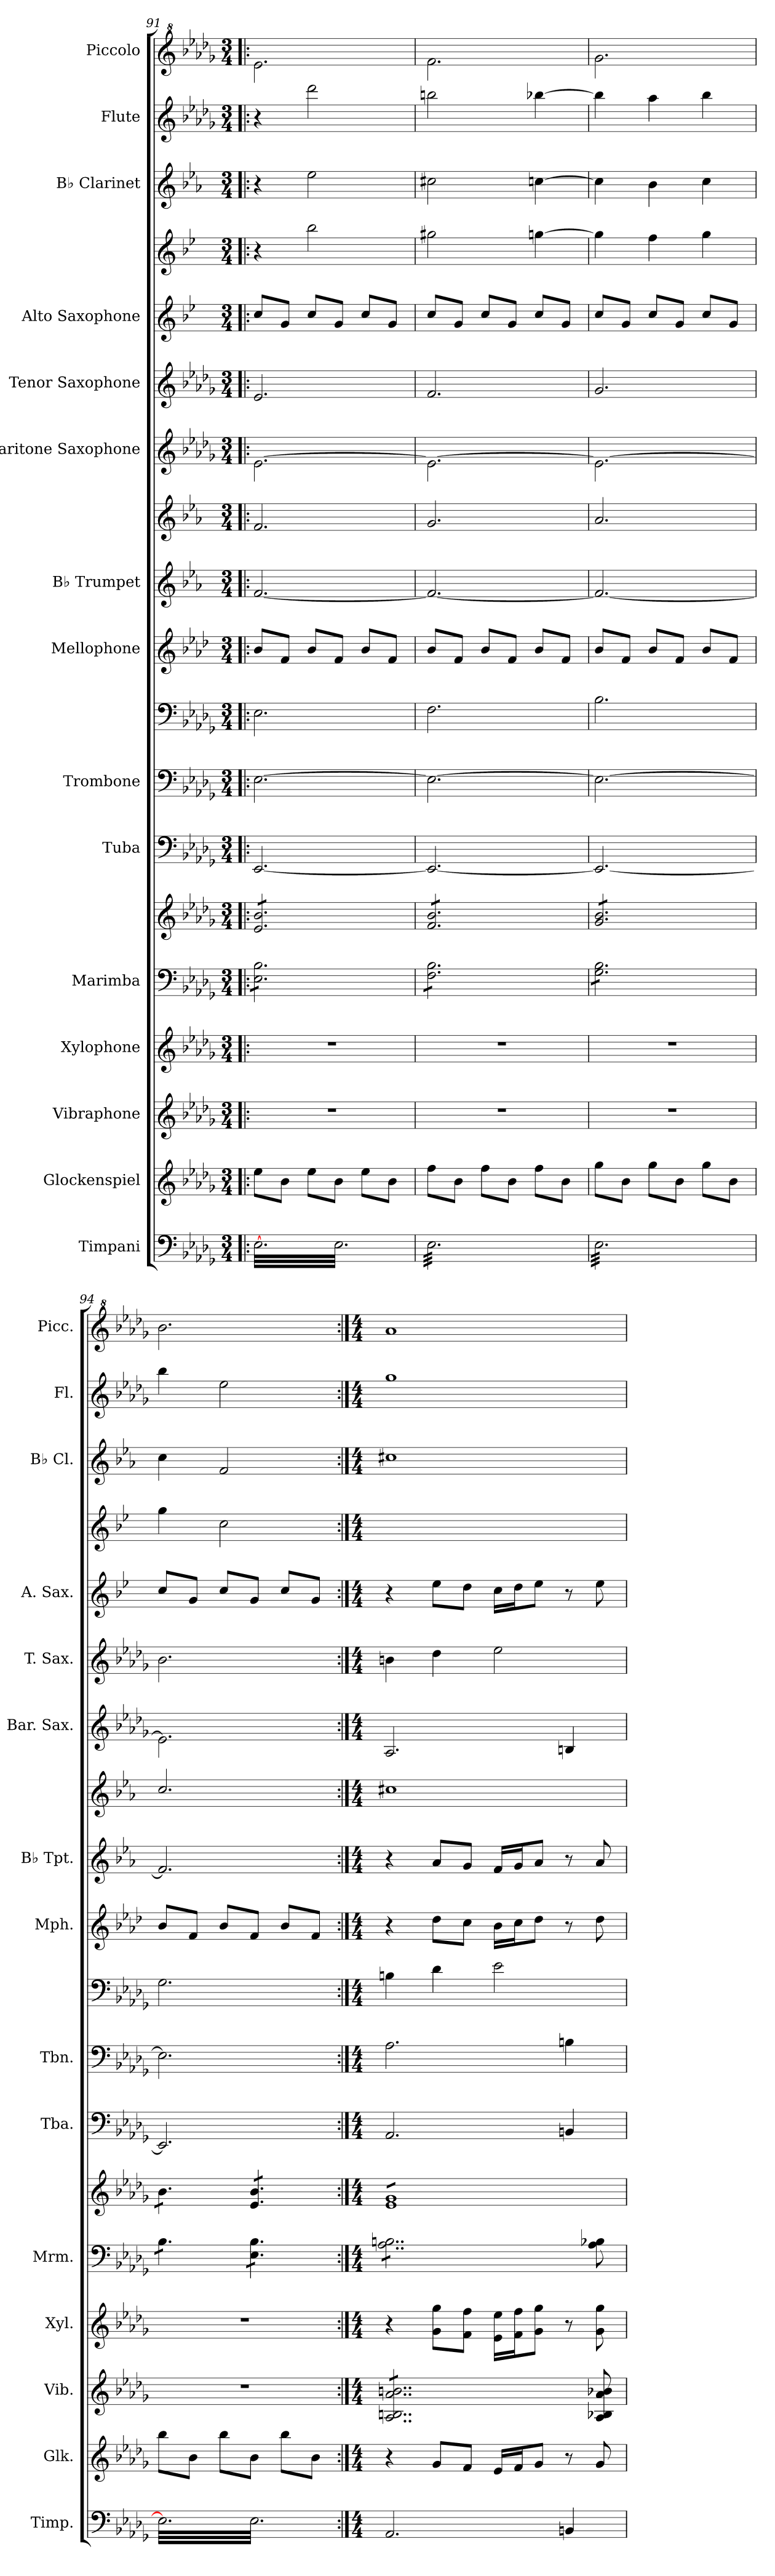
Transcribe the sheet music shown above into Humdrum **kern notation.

**kern	**kern	**kern	**kern	**kern	**kern	**kern	**kern	**kern	**kern	**kern	**kern	**kern	**kern	**kern	**kern	**kern	**kern	**kern
*part15	*part14	*part13	*part12	*part11	*part11	*part10	*part9	*part9	*part8	*part7	*part7	*part6	*part5	*part4	*part4	*part3	*part2	*part1
*staff19	*staff18	*staff17	*staff16	*staff15	*staff14	*staff13	*staff12	*staff11	*staff10	*staff9	*staff8	*staff7	*staff6	*staff5	*staff4	*staff3	*staff2	*staff1
*I"Timpani	*I"Glockenspiel	*I"Vibraphone	*I"Xylophone	*I"Marimba	*	*I"Tuba	*I"Trombone	*	*I"Mellophone	*I"B♭ Trumpet	*	*I"Baritone Saxophone	*I"Tenor Saxophone	*I"Alto Saxophone	*	*I"B♭ Clarinet	*I"Flute	*I"Piccolo
*I'Timp.	*I'Glk.	*I'Vib.	*I'Xyl.	*I'Mrm.	*	*I'Tba.	*I'Tbn.	*	*I'Mph.	*I'B♭ Tpt.	*	*I'Bar. Sax.	*I'T. Sax.	*I'A. Sax.	*	*I'B♭ Cl.	*I'Fl.	*I'Picc.
*clefF4	*clefG2	*clefG2	*clefG2	*clefF4	*clefG2	*clefF4	*clefF4	*clefF4	*clefG2	*clefG2	*clefG2	*clefG2	*clefG2	*clefG2	*clefG2	*clefG2	*clefG2	*clefG^2
*	*ITrd-14c-24	*	*ITrd-7c-12	*	*	*	*	*	*ITrd4c7	*ITrd1c2	*ITrd1c2	*ITrd12c21	*ITrd8c14	*ITrd5c9	*ITrd5c9	*ITrd1c2	*	*ITrd-7c-12
*k[b-e-a-d-g-]	*k[b-e-a-d-g-]	*k[b-e-a-d-g-]	*k[b-e-a-d-g-]	*k[b-e-a-d-g-]	*k[b-e-a-d-g-]	*k[b-e-a-d-g-]	*k[b-e-a-d-g-]	*k[b-e-a-d-g-]	*k[b-e-a-d-g-]	*k[b-e-a-d-g-]	*k[b-e-a-d-g-]	*k[b-e-a-d-g-]	*k[b-e-a-d-g-]	*k[b-e-a-d-g-]	*k[b-e-a-d-g-]	*k[b-e-a-d-g-]	*k[b-e-a-d-g-]	*k[b-e-a-d-g-]
*M3/4	*M3/4	*M3/4	*M3/4	*M3/4	*M3/4	*M3/4	*M3/4	*M3/4	*M3/4	*M3/4	*M3/4	*M3/4	*M3/4	*M3/4	*M3/4	*M3/4	*M3/4	*M3/4
=91!|:	=91!|:	=91!|:	=91!|:	=91!|:	=91!|:	=91!|:	=91!|:	=91!|:	=91!|:	=91!|:	=91!|:	=91!|:	=91!|:	=91!|:	=91!|:	=91!|:	=91!|:	=91!|:
*tremolo	*	*	*	*	*	*	*	*	*	*	*	*	*	*	*	*	*	*
*	*	*	*	*tremolo	*	*	*	*	*	*	*	*	*	*	*	*	*	*
*	*	*	*	*	*tremolo	*	*	*	*	*	*	*	*	*	*	*	*	*
[32E-\LLL	8eeee-\L	2.r	2.r	8E-\ 8B-\L	8e-/ 8b-/L	[2.EE-/	[2.E-\	2.E-\	8e-/L	[2.e-/	2.e-/	[2.E-\	2.E-/	8e-/L	4r	4r	4r	2.eee-\
32E-\	.	.	.	.	.	.	.	.	.	.	.	.	.	.	.	.	.	.
32E-\	.	.	.	.	.	.	.	.	.	.	.	.	.	.	.	.	.	.
32E-\	.	.	.	.	.	.	.	.	.	.	.	.	.	.	.	.	.	.
32E-\	8bbb-\J	.	.	8E-\ 8B-\	8e-/ 8b-/	.	.	.	8B-/J	.	.	.	.	8B-/J	.	.	.	.
32E-\	.	.	.	.	.	.	.	.	.	.	.	.	.	.	.	.	.	.
32E-\	.	.	.	.	.	.	.	.	.	.	.	.	.	.	.	.	.	.
32E-\	.	.	.	.	.	.	.	.	.	.	.	.	.	.	.	.	.	.
32E-\	8eeee-\L	.	.	8E-\ 8B-\	8e-/ 8b-/	.	.	.	8e-/L	.	.	.	.	8e-/L	2dd-\	2dd-\	2ddd-\	.
32E-\	.	.	.	.	.	.	.	.	.	.	.	.	.	.	.	.	.	.
32E-\	.	.	.	.	.	.	.	.	.	.	.	.	.	.	.	.	.	.
32E-\	.	.	.	.	.	.	.	.	.	.	.	.	.	.	.	.	.	.
32E-\	8bbb-\J	.	.	8E-\ 8B-\	8e-/ 8b-/	.	.	.	8B-/J	.	.	.	.	8B-/J	.	.	.	.
32E-\	.	.	.	.	.	.	.	.	.	.	.	.	.	.	.	.	.	.
32E-\	.	.	.	.	.	.	.	.	.	.	.	.	.	.	.	.	.	.
32E-\	.	.	.	.	.	.	.	.	.	.	.	.	.	.	.	.	.	.
32E-\	8eeee-\L	.	.	8E-\ 8B-\	8e-/ 8b-/	.	.	.	8e-/L	.	.	.	.	8e-/L	.	.	.	.
32E-\	.	.	.	.	.	.	.	.	.	.	.	.	.	.	.	.	.	.
32E-\	.	.	.	.	.	.	.	.	.	.	.	.	.	.	.	.	.	.
32E-\	.	.	.	.	.	.	.	.	.	.	.	.	.	.	.	.	.	.
32E-\	8bbb-\J	.	.	8E-\ 8B-\J	8e-/ 8b-/J	.	.	.	8B-/J	.	.	.	.	8B-/J	.	.	.	.
32E-\	.	.	.	.	.	.	.	.	.	.	.	.	.	.	.	.	.	.
32E-\	.	.	.	.	.	.	.	.	.	.	.	.	.	.	.	.	.	.
32E-\JJJ	.	.	.	.	.	.	.	.	.	.	.	.	.	.	.	.	.	.
=92	=92	=92	=92	=92	=92	=92	=92	=92	=92	=92	=92	=92	=92	=92	=92	=92	=92	=92
32E-\LLL	8ffff\L	2.r	2.r	8F\ 8B-\L	8f/ 8b-/L	2.EE-/_	2.E-\_	2.F\	8e-/L	2.e-/_	2.f/	2.E-\_	2.F/	8e-/L	2bn\	2bn\	2bbn\	2.fff\
32E-\	.	.	.	.	.	.	.	.	.	.	.	.	.	.	.	.	.	.
32E-\	.	.	.	.	.	.	.	.	.	.	.	.	.	.	.	.	.	.
32E-\	.	.	.	.	.	.	.	.	.	.	.	.	.	.	.	.	.	.
32E-\	8bbb-\J	.	.	8F\ 8B-\	8f/ 8b-/	.	.	.	8B-/J	.	.	.	.	8B-/J	.	.	.	.
32E-\	.	.	.	.	.	.	.	.	.	.	.	.	.	.	.	.	.	.
32E-\	.	.	.	.	.	.	.	.	.	.	.	.	.	.	.	.	.	.
32E-\	.	.	.	.	.	.	.	.	.	.	.	.	.	.	.	.	.	.
32E-\	8ffff\L	.	.	8F\ 8B-\	8f/ 8b-/	.	.	.	8e-/L	.	.	.	.	8e-/L	.	.	.	.
32E-\	.	.	.	.	.	.	.	.	.	.	.	.	.	.	.	.	.	.
32E-\	.	.	.	.	.	.	.	.	.	.	.	.	.	.	.	.	.	.
32E-\	.	.	.	.	.	.	.	.	.	.	.	.	.	.	.	.	.	.
32E-\	8bbb-\J	.	.	8F\ 8B-\	8f/ 8b-/	.	.	.	8B-/J	.	.	.	.	8B-/J	.	.	.	.
32E-\	.	.	.	.	.	.	.	.	.	.	.	.	.	.	.	.	.	.
32E-\	.	.	.	.	.	.	.	.	.	.	.	.	.	.	.	.	.	.
32E-\	.	.	.	.	.	.	.	.	.	.	.	.	.	.	.	.	.	.
32E-\	8ffff\L	.	.	8F\ 8B-\	8f/ 8b-/	.	.	.	8e-/L	.	.	.	.	8e-/L	[4b-X\	[4b-X\	[4bb-X\	.
32E-\	.	.	.	.	.	.	.	.	.	.	.	.	.	.	.	.	.	.
32E-\	.	.	.	.	.	.	.	.	.	.	.	.	.	.	.	.	.	.
32E-\	.	.	.	.	.	.	.	.	.	.	.	.	.	.	.	.	.	.
32E-\	8bbb-\J	.	.	8F\ 8B-\J	8f/ 8b-/J	.	.	.	8B-/J	.	.	.	.	8B-/J	.	.	.	.
32E-\	.	.	.	.	.	.	.	.	.	.	.	.	.	.	.	.	.	.
32E-\	.	.	.	.	.	.	.	.	.	.	.	.	.	.	.	.	.	.
32E-\JJJ	.	.	.	.	.	.	.	.	.	.	.	.	.	.	.	.	.	.
=93	=93	=93	=93	=93	=93	=93	=93	=93	=93	=93	=93	=93	=93	=93	=93	=93	=93	=93
32E-\LLL	8gggg-\L	2.r	2.r	8G-\ 8B-\L	8g-/ 8b-/L	2.EE-/_	2.E-\_	2.B-\	8e-/L	2.e-/_	2.g-/	2.E-\_	2.G-/	8e-/L	4b-\]	4b-\]	4bb-\]	2.ggg-\
32E-\	.	.	.	.	.	.	.	.	.	.	.	.	.	.	.	.	.	.
32E-\	.	.	.	.	.	.	.	.	.	.	.	.	.	.	.	.	.	.
32E-\	.	.	.	.	.	.	.	.	.	.	.	.	.	.	.	.	.	.
32E-\	8bbb-\J	.	.	8G-\ 8B-\	8g-/ 8b-/	.	.	.	8B-/J	.	.	.	.	8B-/J	.	.	.	.
32E-\	.	.	.	.	.	.	.	.	.	.	.	.	.	.	.	.	.	.
32E-\	.	.	.	.	.	.	.	.	.	.	.	.	.	.	.	.	.	.
32E-\	.	.	.	.	.	.	.	.	.	.	.	.	.	.	.	.	.	.
32E-\	8gggg-\L	.	.	8G-\ 8B-\	8g-/ 8b-/	.	.	.	8e-/L	.	.	.	.	8e-/L	4a-\	4a-\	4aa-\	.
32E-\	.	.	.	.	.	.	.	.	.	.	.	.	.	.	.	.	.	.
32E-\	.	.	.	.	.	.	.	.	.	.	.	.	.	.	.	.	.	.
32E-\	.	.	.	.	.	.	.	.	.	.	.	.	.	.	.	.	.	.
32E-\	8bbb-\J	.	.	8G-\ 8B-\	8g-/ 8b-/	.	.	.	8B-/J	.	.	.	.	8B-/J	.	.	.	.
32E-\	.	.	.	.	.	.	.	.	.	.	.	.	.	.	.	.	.	.
32E-\	.	.	.	.	.	.	.	.	.	.	.	.	.	.	.	.	.	.
32E-\	.	.	.	.	.	.	.	.	.	.	.	.	.	.	.	.	.	.
32E-\	8gggg-\L	.	.	8G-\ 8B-\	8g-/ 8b-/	.	.	.	8e-/L	.	.	.	.	8e-/L	4b-\	4b-\	4bb-\	.
32E-\	.	.	.	.	.	.	.	.	.	.	.	.	.	.	.	.	.	.
32E-\	.	.	.	.	.	.	.	.	.	.	.	.	.	.	.	.	.	.
32E-\	.	.	.	.	.	.	.	.	.	.	.	.	.	.	.	.	.	.
32E-\	8bbb-\J	.	.	8G-\ 8B-\J	8g-/ 8b-/J	.	.	.	8B-/J	.	.	.	.	8B-/J	.	.	.	.
32E-\	.	.	.	.	.	.	.	.	.	.	.	.	.	.	.	.	.	.
32E-\	.	.	.	.	.	.	.	.	.	.	.	.	.	.	.	.	.	.
32E-\JJJ	.	.	.	.	.	.	.	.	.	.	.	.	.	.	.	.	.	.
=94	=94	=94	=94	=94	=94	=94	=94	=94	=94	=94	=94	=94	=94	=94	=94	=94	=94	=94
32E-\]LLL	8bbbb-\L	2.r	2.r	8B-\L	8b-\L	2.EE-/]	2.E-\]	2.G-\	8e-/L	2.e-/]	2.b-/	2.E-\]	2.B-\	8e-/L	4b-\	4b-\	4bb-\	2.bbb-\
32E-\	.	.	.	.	.	.	.	.	.	.	.	.	.	.	.	.	.	.
32E-\	.	.	.	.	.	.	.	.	.	.	.	.	.	.	.	.	.	.
32E-\	.	.	.	.	.	.	.	.	.	.	.	.	.	.	.	.	.	.
32E-\	8bbb-\J	.	.	8B-\	8b-\	.	.	.	8B-/J	.	.	.	.	8B-/J	.	.	.	.
32E-\	.	.	.	.	.	.	.	.	.	.	.	.	.	.	.	.	.	.
32E-\	.	.	.	.	.	.	.	.	.	.	.	.	.	.	.	.	.	.
32E-\	.	.	.	.	.	.	.	.	.	.	.	.	.	.	.	.	.	.
32E-\	8bbbb-\L	.	.	8B-\J	8b-\J	.	.	.	8e-/L	.	.	.	.	8e-/L	2e-\	2e-/	2ee-\	.
32E-\	.	.	.	.	.	.	.	.	.	.	.	.	.	.	.	.	.	.
32E-\	.	.	.	.	.	.	.	.	.	.	.	.	.	.	.	.	.	.
32E-\	.	.	.	.	.	.	.	.	.	.	.	.	.	.	.	.	.	.
32E-\	8bbb-\J	.	.	8E-\ 8B-\L	8e-/ 8b-/L	.	.	.	8B-/J	.	.	.	.	8B-/J	.	.	.	.
32E-\	.	.	.	.	.	.	.	.	.	.	.	.	.	.	.	.	.	.
32E-\	.	.	.	.	.	.	.	.	.	.	.	.	.	.	.	.	.	.
32E-\	.	.	.	.	.	.	.	.	.	.	.	.	.	.	.	.	.	.
32E-\	8bbbb-\L	.	.	8E-\ 8B-\	8e-/ 8b-/	.	.	.	8e-/L	.	.	.	.	8e-/L	.	.	.	.
32E-\	.	.	.	.	.	.	.	.	.	.	.	.	.	.	.	.	.	.
32E-\	.	.	.	.	.	.	.	.	.	.	.	.	.	.	.	.	.	.
32E-\	.	.	.	.	.	.	.	.	.	.	.	.	.	.	.	.	.	.
32E-\	8bbb-\J	.	.	8E-\ 8B-\J	8e-/ 8b-/J	.	.	.	8B-/J	.	.	.	.	8B-/J	.	.	.	.
32E-\	.	.	.	.	.	.	.	.	.	.	.	.	.	.	.	.	.	.
32E-\	.	.	.	.	.	.	.	.	.	.	.	.	.	.	.	.	.	.
32E-\JJJ	.	.	.	.	.	.	.	.	.	.	.	.	.	.	.	.	.	.
*Xtremolo	*	*	*	*	*	*	*	*	*	*	*	*	*	*	*	*	*	*
!!LO:PB:g=z
=95:|!	=95:|!	=95:|!	=95:|!	=95:|!	=95:|!	=95:|!	=95:|!	=95:|!	=95:|!	=95:|!	=95:|!	=95:|!	=95:|!	=95:|!	=95:|!	=95:|!	=95:|!	=95:|!
*M4/4	*M4/4	*M4/4	*M4/4	*M4/4	*M4/4	*M4/4	*M4/4	*M4/4	*M4/4	*M4/4	*M4/4	*M4/4	*M4/4	*M4/4	*M4/4	*M4/4	*M4/4	*M4/4
*	*	*tremolo	*	*	*	*	*	*	*	*	*	*	*	*	*	*	*	*
2.AA-/	4r	8A-/ 8Bn/ 8a-/ 8bn/L	4r	8A-\ 8Bn\L	8e- 8g-L	2.AA-/	2.A-\	4Bn\	4r	4r	1bn	2.AA-/	4Bn\	4r	1bnyy	1bn	1gg-	1aaa-
.	.	8A-/ 8Bn/ 8a-/ 8bn/	.	8A-\ 8Bn\	8e- 8g-	.	.	.	.	.	.	.	.	.	.	.	.	.
.	8ggg-/L	8A-/ 8Bn/ 8a-/ 8bn/	8gg-\ 8ggg-\L	8A-\ 8Bn\	8e- 8g-	.	.	4d-\	8g-\L	8g-/L	.	.	4d-\	8g-\L	.	.	.	.
.	8fff/J	8A-/ 8Bn/ 8a-/ 8bn/	8ff\ 8fff\J	8A-\ 8Bn\	8e- 8g-	.	.	.	8f\J	8f/J	.	.	.	8f\J	.	.	.	.
.	16eee-/LL	8A-/ 8Bn/ 8a-/ 8bn/	16ee-\ 16eee-\LL	8A-\ 8Bn\	8e- 8g-	.	.	2e-\	16e-\LL	16e-/LL	.	.	2e-\	16e-\LL	.	.	.	.
.	16fff/J	.	16ff\ 16fff\J	.	.	.	.	.	16f\J	16f/J	.	.	.	16f\J	.	.	.	.
.	8ggg-/J	8A-/ 8Bn/ 8a-/ 8bn/	8gg-\ 8ggg-\J	8A-\ 8Bn\	8e- 8g-	.	.	.	8g-\J	8g-/J	.	.	.	8g-\J	.	.	.	.
4BBn/	8r	8A-/ 8Bn/ 8a-/ 8bn/J	8r	8A-\ 8Bn\J	8e- 8g-	4BBn/	4Bn\	.	8r	8r	.	4BBn/	.	8r	.	.	.	.
*	*	*	*	*Xtremolo	*	*	*	*	*	*	*	*	*	*	*	*	*	*
*	*	*Xtremolo	*	*	*	*	*	*	*	*	*	*	*	*	*	*	*	*
.	8ggg-/	8A-/ 8B-X/ 8a-/ 8b-X/	8gg-\ 8ggg-\	8A-\ 8B-X\	8e- 8g-J	.	.	.	8g-\	8g-/	.	.	.	8g-\	.	.	.	.
*	*	*	*	*	*Xtremolo	*	*	*	*	*	*	*	*	*	*	*	*	*
=	=	=	=	=	=	=	=	=	=	=	=	=	=	=	=	=	=	=
*-	*-	*-	*-	*-	*-	*-	*-	*-	*-	*-	*-	*-	*-	*-	*-	*-	*-	*-
